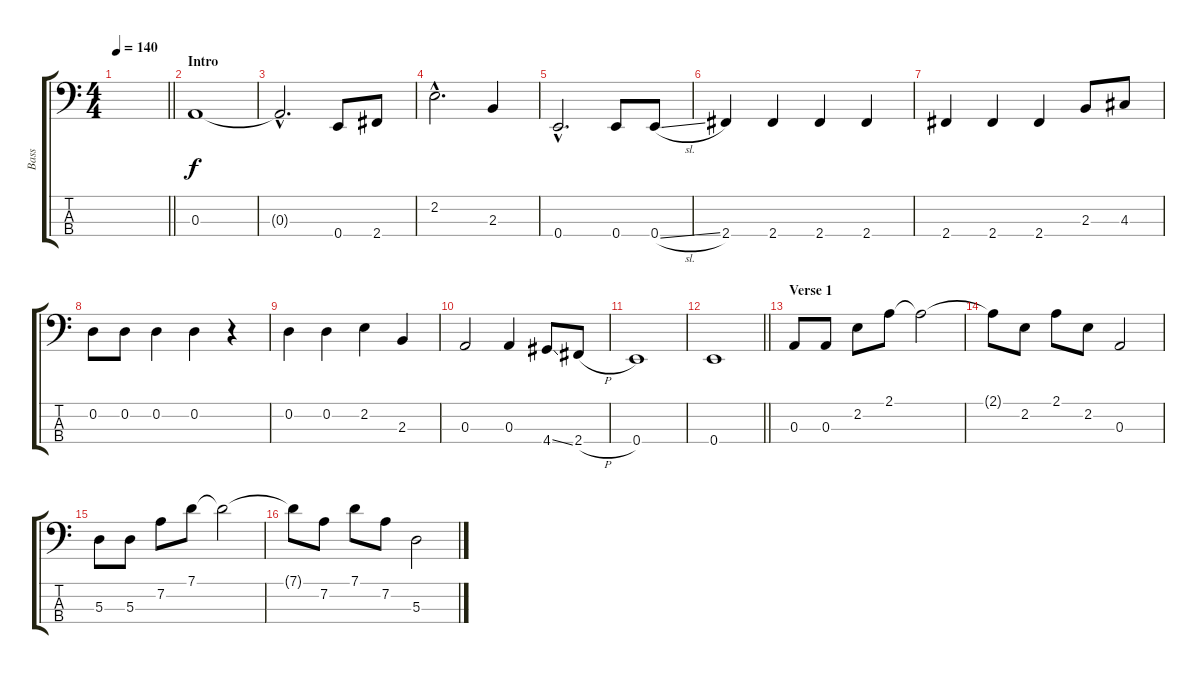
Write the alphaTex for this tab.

\track ("Bass" "Bass") {instrument electricbasspick}
\staff {score tabs}
\tuning (G2 D2 A1 E1) {hide}
\ts (4 4)
\tempo 140
\clef f4
\barLineRight lightlight
\ks c
|
\section ("" "Intro")
0.3.1 |
0.3{hac t}.2{d} 0.4.8 2.4.8 |
2.2{hac}.2{d} 2.3.4 |
0.4{hac}.2{d} 0.4.8 0.4{sl}.8 |
2.4.4 2.4.4 2.4.4 2.4.4 |
2.4.4 2.4.4 2.4.4 2.3.8 4.3.8 |
0.2.8 0.2.8 0.2.4 0.2.4 r.4 |
0.2.4 0.2.4 2.2.4 2.3.4 |
0.3.2 0.3.4 4.4{ss}.8 2.4{h}.8 |
0.4.1 |
\barLineRight lightlight
0.4.1 |
\section ("" "Verse 1")
0.3.8 0.3.8 2.2.8 2.1.8 2.1{t}.2 |
2.1{t}.8 2.2.8 2.1.8 2.2.8 0.3.2 |
5.3.8 5.3.8 7.2.8 7.1.8 7.1{t}.2 |
7.1{t}.8 7.2.8 7.1.8 7.2.8 5.3.2
